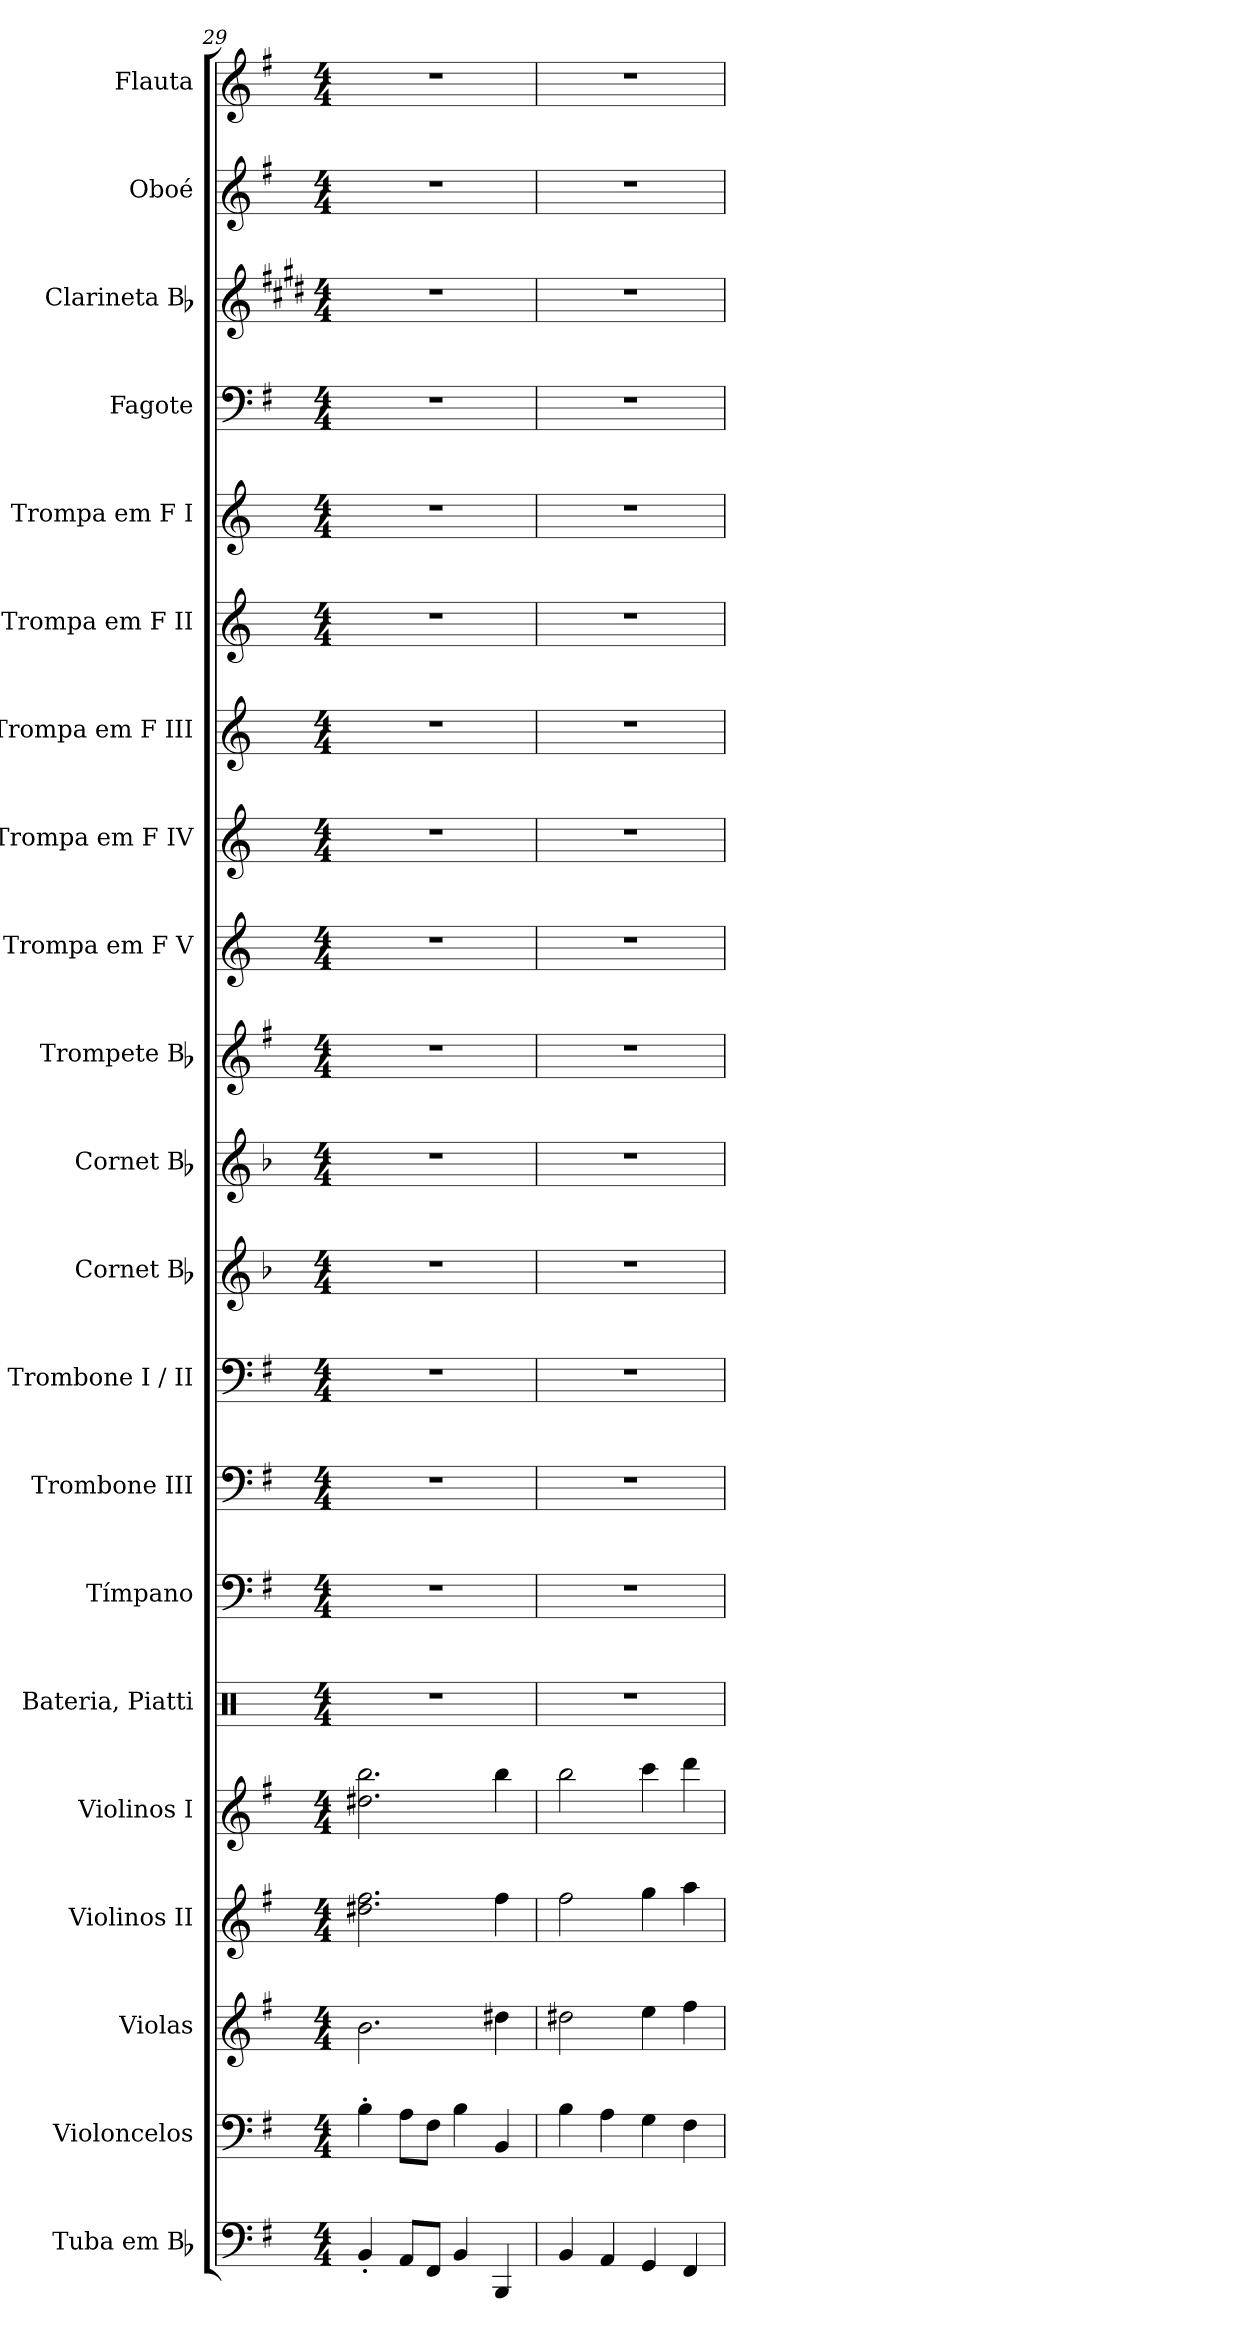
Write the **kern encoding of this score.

**kern	**kern	**kern	**kern	**kern	**kern	**kern	**kern	**kern	**kern	**kern	**kern	**kern	**kern	**kern	**kern	**kern	**kern	**kern	**kern	**kern
*part21	*part20	*part19	*part18	*part17	*part16	*part15	*part14	*part13	*part12	*part11	*part10	*part9	*part8	*part7	*part6	*part5	*part4	*part3	*part2	*part1
*staff21	*staff20	*staff19	*staff18	*staff17	*staff16	*staff15	*staff14	*staff13	*staff12	*staff11	*staff10	*staff9	*staff8	*staff7	*staff6	*staff5	*staff4	*staff3	*staff2	*staff1
*I"Tuba em Bb	*I"Violoncelos	*I"Violas	*I"Violinos II	*I"Violinos I	*I"Bateria, Piatti	*I"Tímpano	*I"Trombone III	*I"Trombone I / II	*I"Cornet Bb	*I"Cornet Bb	*I"Trompete Bb	*I"Trompa em F V	*I"Trompa em F IV	*I"Trompa em F III	*I"Trompa em F II	*I"Trompa em F I	*I"Fagote	*I"Clarineta Bb	*I"Oboé	*I"Flauta
*I'Tu. Bb	*I'Vlcs.	*	*	*I'Vlns.	*I'Bat.	*	*I'Trb.	*I'Trb.	*I'Cnt. Bb	*I'Cnt. Bb	*I'Tpt. Bb	*I'Trom. F	*I'Trom. F	*I'Trom. F	*I'Trom. F	*I'Trom. F	*I'Fgt	*I'Cl. Bb	*I'Ob.	*I'Fl
!!LO:PB:g=z
*clefF4	*clefF4	*clefG2	*clefG2	*clefG2	*clefX	*clefF4	*clefF4	*clefF4	*clefG2	*clefG2	*clefG2	*clefG2	*clefG2	*clefG2	*clefG2	*clefG2	*clefF4	*clefG2	*clefG2	*clefG2
*	*	*	*	*	*	*	*	*	*ITrd1c2	*ITrd1c2	*ITrd1c2	*ITrd4c7	*ITrd4c7	*ITrd4c7	*ITrd4c7	*ITrd4c7	*	*ITrd1c2	*	*
*k[f#]	*k[f#]	*k[f#]	*k[f#]	*k[f#]	*k[]	*k[f#]	*k[f#]	*k[f#]	*k[b-e-a-]	*k[b-e-a-]	*k[b-]	*k[b-]	*k[b-]	*k[b-]	*k[b-]	*k[b-]	*k[f#]	*k[f#c#]	*k[f#]	*k[f#]
*M4/4	*M4/4	*M4/4	*M4/4	*M4/4	*M4/4	*M4/4	*M4/4	*M4/4	*M4/4	*M4/4	*M4/4	*M4/4	*M4/4	*M4/4	*M4/4	*M4/4	*M4/4	*M4/4	*M4/4	*M4/4
=29	=29	=29	=29	=29	=29	=29	=29	=29	=29	=29	=29	=29	=29	=29	=29	=29	=29	=29	=29	=29
4BB'/	4B'\	2.b\	2.dd#X\ 2.ff#\	2.dd#X\ 2.bb\	1r	1r	1r	1r	1r	1r	1r	1r	1r	1r	1r	1r	1r	1r	1r	1r
8AA/L	8A\L	.	.	.	.	.	.	.	.	.	.	.	.	.	.	.	.	.	.	.
8FF#/J	8F#\J	.	.	.	.	.	.	.	.	.	.	.	.	.	.	.	.	.	.	.
4BB/	4B\	.	.	.	.	.	.	.	.	.	.	.	.	.	.	.	.	.	.	.
4BBB/	4BB/	4dd#X\	4ff#\	4bb\	.	.	.	.	.	.	.	.	.	.	.	.	.	.	.	.
=30	=30	=30	=30	=30	=30	=30	=30	=30	=30	=30	=30	=30	=30	=30	=30	=30	=30	=30	=30	=30
4BB/	4B\	2dd#X\	2ff#\	2bb\	1r	1r	1r	1r	1r	1r	1r	1r	1r	1r	1r	1r	1r	1r	1r	1r
4AA/	4A\	.	.	.	.	.	.	.	.	.	.	.	.	.	.	.	.	.	.	.
4GG/	4G\	4ee\	4gg\	4ccc\	.	.	.	.	.	.	.	.	.	.	.	.	.	.	.	.
4FF#/	4F#\	4ff#\	4aa\	4ddd\	.	.	.	.	.	.	.	.	.	.	.	.	.	.	.	.
=	=	=	=	=	=	=	=	=	=	=	=	=	=	=	=	=	=	=	=	=
*-	*-	*-	*-	*-	*-	*-	*-	*-	*-	*-	*-	*-	*-	*-	*-	*-	*-	*-	*-	*-
